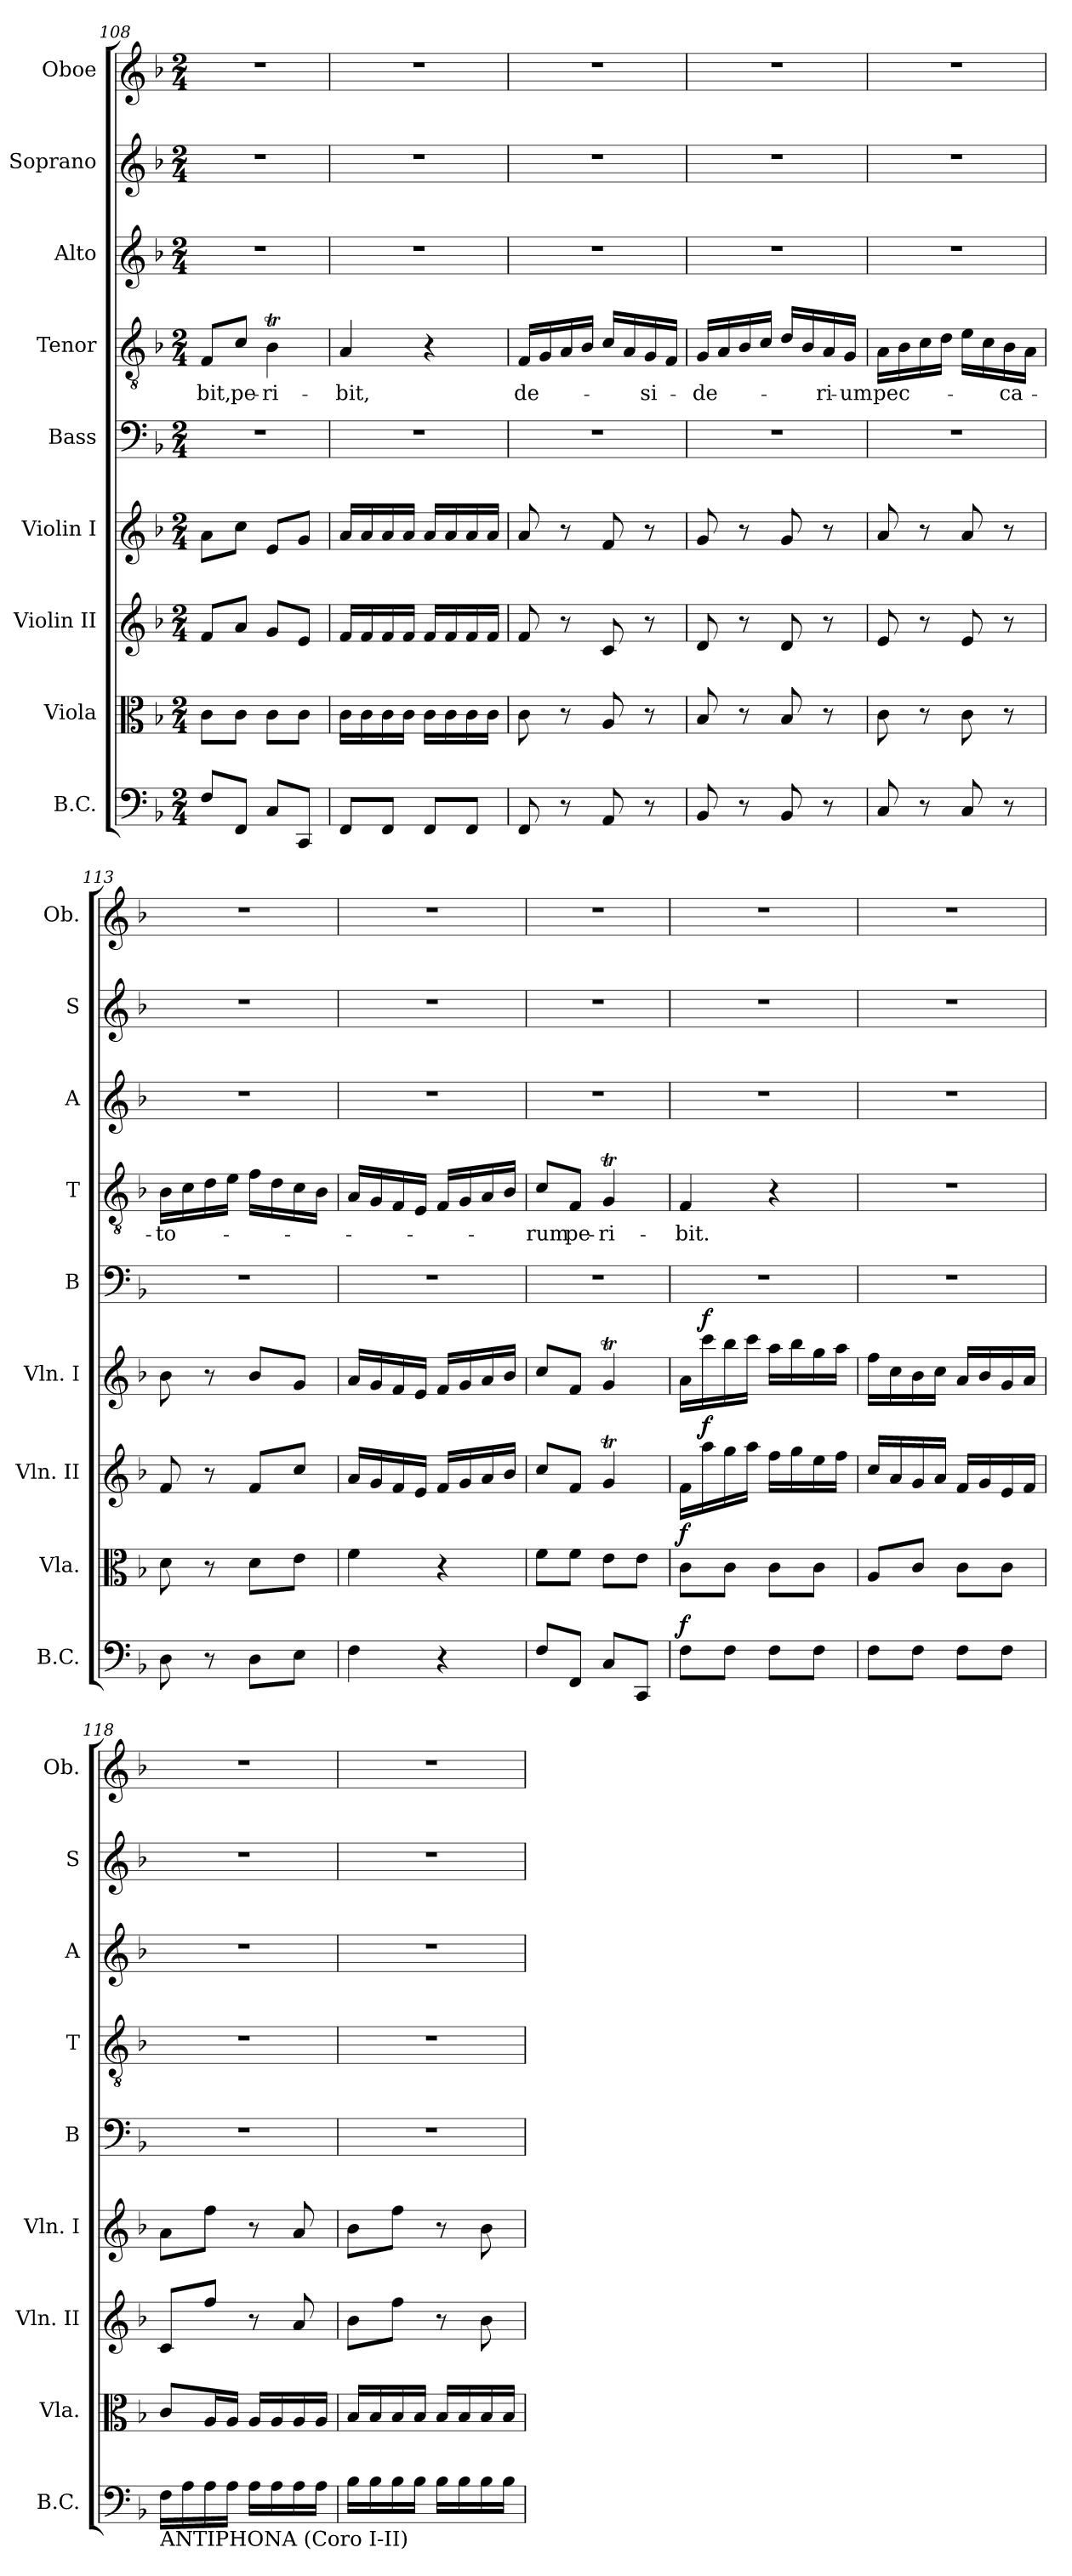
**kern	**dynam	**kern	**dynam	**kern	**dynam	**kern	**dynam	**kern	**kern	**text	**kern	**kern	**kern
*part9	*part9	*part8	*part8	*part7	*part7	*part6	*part6	*part5	*part4	*part4	*part3	*part2	*part1
*staff9	*staff9	*staff8	*staff8	*staff7	*staff7	*staff6	*staff6	*staff5	*staff4	*staff4	*staff3	*staff2	*staff1
*I"B.C.	*	*I"Viola	*	*I"Violin II	*	*I"Violin I	*	*I"Bass	*I"Tenor	*	*I"Alto	*I"Soprano	*I"Oboe
*I'B.C.	*	*I'Vla.	*	*I'Vln. II	*	*I'Vln. I	*	*I'B	*I'T	*	*I'A	*I'S	*I'Ob.
*clefF4	*	*clefC3	*	*clefG2	*	*clefG2	*	*clefF4	*clefGv2	*	*clefG2	*clefG2	*clefG2
*k[b-]	*	*k[b-]	*	*k[b-]	*	*k[b-]	*	*k[b-]	*k[b-]	*	*k[b-]	*k[b-]	*k[b-]
*F:	*	*F:	*	*F:	*	*F:	*	*F:	*F:	*	*F:	*F:	*F:
*M2/4	*	*M2/4	*	*M2/4	*	*M2/4	*	*M2/4	*M2/4	*	*M2/4	*M2/4	*M2/4
=108	=108	=108	=108	=108	=108	=108	=108	=108	=108	=108	=108	=108	=108
!	!	!	!	!	!	!	!	!	!	!LO:LY:b	!	!	!
8F/L	.	8c\L	.	8f/L	.	8a\L	.	2r	8F/L	-bit,	2r	2r	2r
!	!	!	!	!	!	!	!	!	!	!LO:LY:b	!	!	!
8FF/J	.	8c\J	.	8a/J	.	8cc\J	.	.	8c/J	pe-	.	.	.
!	!	!	!	!	!	!	!	!	!	!LO:LY:b	!	!	!
8C/L	.	8c\L	.	8g/L	.	8e/L	.	.	4B-T\	-ri-	.	.	.
8CC/J	.	8c\J	.	8e/J	.	8g/J	.	.	.	.	.	.	.
=109	=109	=109	=109	=109	=109	=109	=109	=109	=109	=109	=109	=109	=109
!	!	!	!	!	!	!	!	!	!	!LO:LY:b	!	!	!
8FF/L	.	16c\LL	.	16f/LL	.	16a/LL	.	2r	4A/	-bit,	2r	2r	2r
.	.	16c\	.	16f/	.	16a/	.	.	.	.	.	.	.
8FF/J	.	16c\	.	16f/	.	16a/	.	.	.	.	.	.	.
.	.	16c\JJ	.	16f/JJ	.	16a/JJ	.	.	.	.	.	.	.
8FF/L	.	16c\LL	.	16f/LL	.	16a/LL	.	.	4r	.	.	.	.
.	.	16c\	.	16f/	.	16a/	.	.	.	.	.	.	.
8FF/J	.	16c\	.	16f/	.	16a/	.	.	.	.	.	.	.
.	.	16c\JJ	.	16f/JJ	.	16a/JJ	.	.	.	.	.	.	.
!!LO:LB:g=z
=110	=110	=110	=110	=110	=110	=110	=110	=110	=110	=110	=110	=110	=110
!	!	!	!	!	!	!	!	!	!	!LO:LY:b	!	!	!
8FF/	.	8c\	.	8f/	.	8a/	.	2r	16F/LL	de-	2r	2r	2r
.	.	.	.	.	.	.	.	.	16G/	.	.	.	.
8r	.	8r	.	8r	.	8r	.	.	16A/	.	.	.	.
.	.	.	.	.	.	.	.	.	16B-/JJ	.	.	.	.
8AA/	.	8A/	.	8c/	.	8f/	.	.	16c/LL	.	.	.	.
.	.	.	.	.	.	.	.	.	16A/	.	.	.	.
!	!	!	!	!	!	!	!	!	!	!LO:LY:b	!	!	!
8r	.	8r	.	8r	.	8r	.	.	16G/	-si-	.	.	.
.	.	.	.	.	.	.	.	.	16F/JJ	.	.	.	.
=111	=111	=111	=111	=111	=111	=111	=111	=111	=111	=111	=111	=111	=111
!	!	!	!	!	!	!	!	!	!	!LO:LY:b	!	!	!
8BB-/	.	8B-/	.	8d/	.	8g/	.	2r	16G/LL	-de-	2r	2r	2r
.	.	.	.	.	.	.	.	.	16A/	.	.	.	.
8r	.	8r	.	8r	.	8r	.	.	16B-/	.	.	.	.
.	.	.	.	.	.	.	.	.	16c/JJ	.	.	.	.
8BB-/	.	8B-/	.	8d/	.	8g/	.	.	16d/LL	.	.	.	.
.	.	.	.	.	.	.	.	.	16B-/	.	.	.	.
!	!	!	!	!	!	!	!	!	!	!LO:LY:b	!	!	!
8r	.	8r	.	8r	.	8r	.	.	16A/	-ri-	.	.	.
!	!	!	!	!	!	!	!	!	!	!LO:LY:b	!	!	!
.	.	.	.	.	.	.	.	.	16G/JJ	-um	.	.	.
=112	=112	=112	=112	=112	=112	=112	=112	=112	=112	=112	=112	=112	=112
!	!	!	!	!	!	!	!	!	!	!LO:LY:b	!	!	!
8C/	.	8c\	.	8e/	.	8a/	.	2r	16A\LL	pec-	2r	2r	2r
.	.	.	.	.	.	.	.	.	16B-\	.	.	.	.
8r	.	8r	.	8r	.	8r	.	.	16c\	.	.	.	.
.	.	.	.	.	.	.	.	.	16d\JJ	.	.	.	.
8C/	.	8c\	.	8e/	.	8a/	.	.	16e\LL	.	.	.	.
.	.	.	.	.	.	.	.	.	16c\	.	.	.	.
!	!	!	!	!	!	!	!	!	!	!LO:LY:b	!	!	!
8r	.	8r	.	8r	.	8r	.	.	16B-\	-ca-	.	.	.
.	.	.	.	.	.	.	.	.	16A\JJ	.	.	.	.
=113	=113	=113	=113	=113	=113	=113	=113	=113	=113	=113	=113	=113	=113
!	!	!	!	!	!	!	!	!	!	!LO:LY:b	!	!	!
8D\	.	8d\	.	8f/	.	8b-\	.	2r	16B-\LL	-to-	2r	2r	2r
.	.	.	.	.	.	.	.	.	16c\	.	.	.	.
8r	.	8r	.	8r	.	8r	.	.	16d\	.	.	.	.
.	.	.	.	.	.	.	.	.	16e\JJ	.	.	.	.
8D\L	.	8d\L	.	8f/L	.	8b-/L	.	.	16f\LL	.	.	.	.
.	.	.	.	.	.	.	.	.	16d\	.	.	.	.
8E\J	.	8e\J	.	8cc/J	.	8g/J	.	.	16c\	.	.	.	.
.	.	.	.	.	.	.	.	.	16B-\JJ	.	.	.	.
=114	=114	=114	=114	=114	=114	=114	=114	=114	=114	=114	=114	=114	=114
4F\	.	4f\	.	16a/LL	.	16a/LL	.	2r	16A/LL	.	2r	2r	2r
.	.	.	.	16g/	.	16g/	.	.	16G/	.	.	.	.
.	.	.	.	16f/	.	16f/	.	.	16F/	.	.	.	.
.	.	.	.	16e/JJ	.	16e/JJ	.	.	16E/JJ	.	.	.	.
4r	.	4r	.	16f/LL	.	16f/LL	.	.	16F/LL	.	.	.	.
.	.	.	.	16g/	.	16g/	.	.	16G/	.	.	.	.
.	.	.	.	16a/	.	16a/	.	.	16A/	.	.	.	.
.	.	.	.	16b-/JJ	.	16b-/JJ	.	.	16B-/JJ	.	.	.	.
=115	=115	=115	=115	=115	=115	=115	=115	=115	=115	=115	=115	=115	=115
!	!	!	!	!	!	!	!	!	!	!LO:LY:b	!	!	!
8F/L	.	8f\L	.	8cc/L	.	8cc/L	.	2r	8c/L	-rum	2r	2r	2r
!	!	!	!	!	!	!	!	!	!	!LO:LY:b	!	!	!
8FF/J	.	8f\J	.	8f/J	.	8f/J	.	.	8F/J	pe-	.	.	.
!	!	!	!	!	!	!	!	!	!	!LO:LY:b	!	!	!
8C/L	.	8e\L	.	4gT/	.	4gT/	.	.	4GT/	-ri-	.	.	.
8CC/J	.	8e\J	.	.	.	.	.	.	.	.	.	.	.
!!LO:PB:g=z
=116	=116	=116	=116	=116	=116	=116	=116	=116	=116	=116	=116	=116	=116
!	!LO:DY:a	!	!LO:DY:a	!	!	!	!	!	!	!LO:LY:b	!	!	!
8F\L	f	8c\L	f	16f\LL	.	16a\LL	.	2r	4F/	-bit.	2r	2r	2r
!	!	!	!	!	!LO:DY:a	!	!LO:DY:a	!	!	!	!	!	!
.	.	.	.	16aa\	f	16ccc\	f	.	.	.	.	.	.
8F\J	.	8c\J	.	16gg\	.	16bb-\	.	.	.	.	.	.	.
.	.	.	.	16aa\JJ	.	16ccc\JJ	.	.	.	.	.	.	.
8F\L	.	8c\L	.	16ff\LL	.	16aa\LL	.	.	4r	.	.	.	.
.	.	.	.	16gg\	.	16bb-\	.	.	.	.	.	.	.
8F\J	.	8c\J	.	16ee\	.	16gg\	.	.	.	.	.	.	.
.	.	.	.	16ff\JJ	.	16aa\JJ	.	.	.	.	.	.	.
=117	=117	=117	=117	=117	=117	=117	=117	=117	=117	=117	=117	=117	=117
8F\L	.	8A/L	.	16cc/LL	.	16ff\LL	.	2r	2r	.	2r	2r	2r
.	.	.	.	16a/	.	16cc\	.	.	.	.	.	.	.
8F\J	.	8c/J	.	16g/	.	16b-\	.	.	.	.	.	.	.
.	.	.	.	16a/JJ	.	16cc\JJ	.	.	.	.	.	.	.
8F\L	.	8c\L	.	16f/LL	.	16a/LL	.	.	.	.	.	.	.
.	.	.	.	16g/	.	16b-/	.	.	.	.	.	.	.
8F\J	.	8c\J	.	16e/	.	16g/	.	.	.	.	.	.	.
.	.	.	.	16f/JJ	.	16a/JJ	.	.	.	.	.	.	.
=118	=118	=118	=118	=118	=118	=118	=118	=118	=118	=118	=118	=118	=118
!LO:TX:b:t=ANTIPHONA (Coro I-II)	!	!	!	!	!	!	!	!	!	!	!	!	!
16F\LL	.	8c/L	.	8c/L	.	8a\L	.	2r	2r	.	2r	2r	2r
16A\	.	.	.	.	.	.	.	.	.	.	.	.	.
16A\	.	16A/L	.	8ff/J	.	8ff\J	.	.	.	.	.	.	.
16A\JJ	.	16A/JJ	.	.	.	.	.	.	.	.	.	.	.
16A\LL	.	16A/LL	.	8r	.	8r	.	.	.	.	.	.	.
16A\	.	16A/	.	.	.	.	.	.	.	.	.	.	.
16A\	.	16A/	.	8a/	.	8a/	.	.	.	.	.	.	.
16A\JJ	.	16A/JJ	.	.	.	.	.	.	.	.	.	.	.
=119	=119	=119	=119	=119	=119	=119	=119	=119	=119	=119	=119	=119	=119
16B-\LL	.	16B-/LL	.	8b-\L	.	8b-\L	.	2r	2r	.	2r	2r	2r
16B-\	.	16B-/	.	.	.	.	.	.	.	.	.	.	.
16B-\	.	16B-/	.	8ff\J	.	8ff\J	.	.	.	.	.	.	.
16B-\JJ	.	16B-/JJ	.	.	.	.	.	.	.	.	.	.	.
16B-\LL	.	16B-/LL	.	8r	.	8r	.	.	.	.	.	.	.
16B-\	.	16B-/	.	.	.	.	.	.	.	.	.	.	.
16B-\	.	16B-/	.	8b-\	.	8b-\	.	.	.	.	.	.	.
16B-\JJ	.	16B-/JJ	.	.	.	.	.	.	.	.	.	.	.
=	=	=	=	=	=	=	=	=	=	=	=	=	=
*-	*-	*-	*-	*-	*-	*-	*-	*-	*-	*-	*-	*-	*-
